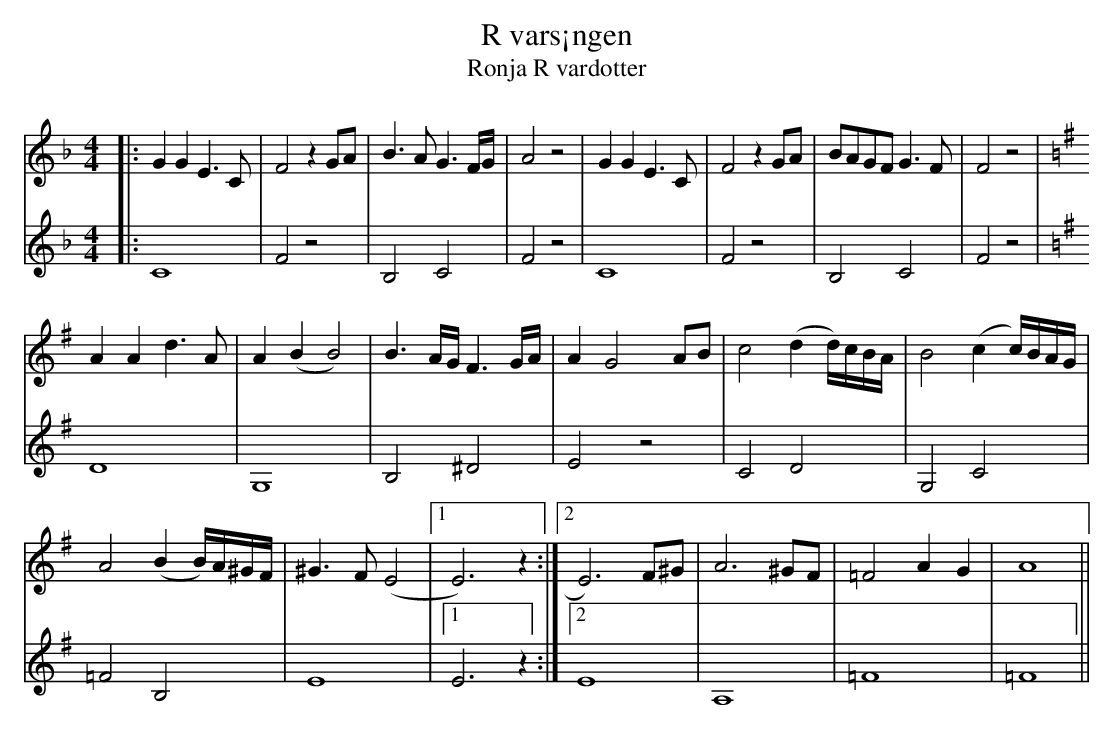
X:1
T: R vars¡ngen
T: Ronja R vardotter
K: F
M: 4/4
L: 1/8
O: Bj rn Isf¢lt
V: 1
|: G2G2E3C | F4z2GA | B3AG3F/G/ | A4z4 | G2G2E3C | F4z2GA | BAGF G3F | F4z4 |
K: G
A2A2d3A | A2(B2B4) | B3A/G/F3G/A/ | A2G4 AB | c4(d2d/)c/B/A/ | B4(c2c/)B/A/G/ |
A4(B2B/)A/^G/F/ | ^G3F(E4 |1 E6)z2 :|2 E6)F^G | A6^GF | =F4A2G2 | A8 ||
V: 3
|: C8 | F4z4 | B,4C4 | F4z4 | C8 | F4z4 | B,4C4 | F4z4 |
K: G
D8 | G,8 | B,4^D4 | E4z4 | C4D4 | G,4C4 |
=F4B,4 | E8 |1 E6z2 :|2 E8 | A,8 | =F8 | =F8 ||
